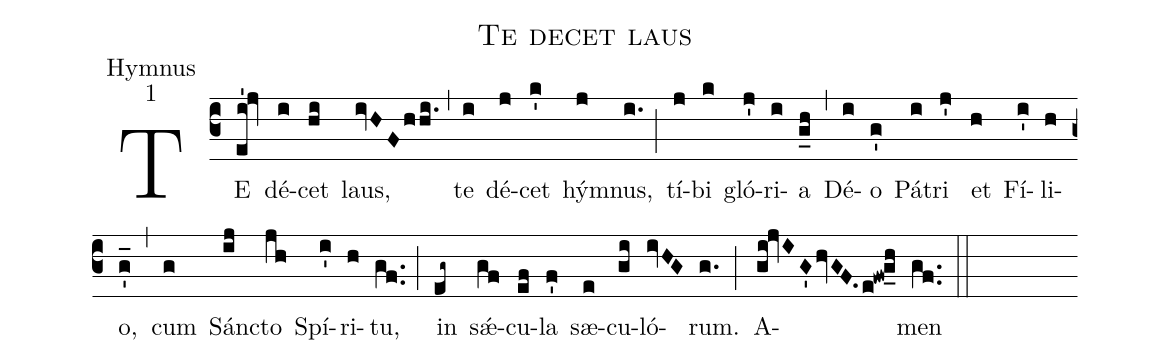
name: Te decet laus;
office-part: Hymnus;
mode: 1;
%%
(c3)TE(ei'!jv) dé(i)cet(hi) laus,(ivHFh/hi.) (,)
te(i) dé(j)cet(k') hým(j)nus,(i.) (;)
tí(j)bi(k) gló(j')ri(i)a(g_h) (,)
Dé(i)o(g') Pá(i)tri(j') et(h) Fí(i')li(h)o,(g_') (,)
cum(g) Sánc(ij)to(jh) Spí(i')ri(h)tu,(gf..) (;)
in(eg~) sǽ(gf)cu(ef)la(f') sæ(e)cu(gi)ló(ivHG)rum.(g.) (;)
A(gi!jvIG'hvGF.e!fw!g_h)men(gf..) (::)
